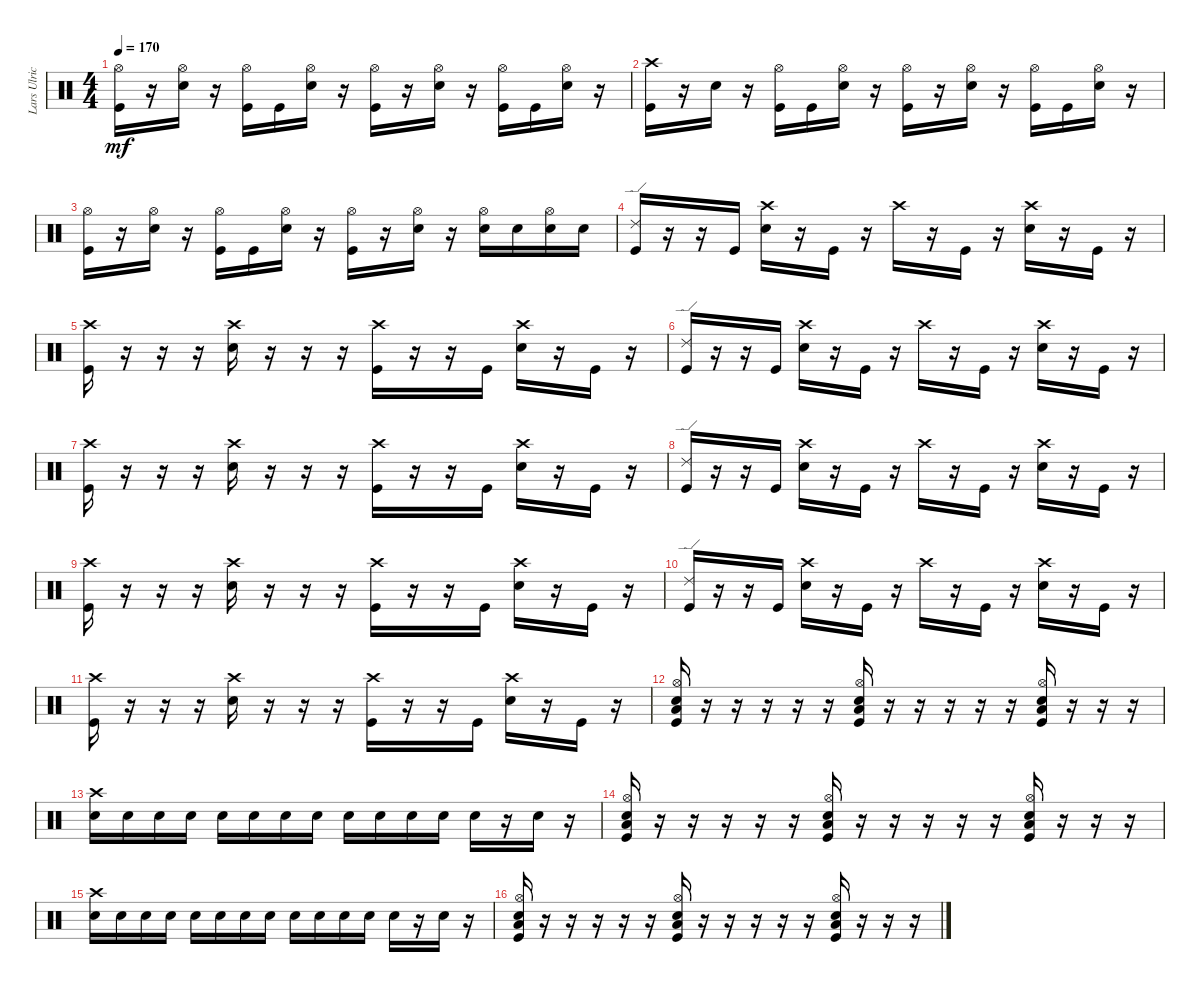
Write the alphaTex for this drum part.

\track ("Lars Ulrich" "Lars Ulric") {instrument percussion}
\staff {score}
\articulation defaults
\ts (4 4)
\tempo 170
\clef neutral
\ks c
("Kick (hit)" "Hi-Hat (open)").16{dy mf} r.16 ("Snare (hit) 2" "Hi-Hat (open)").16 r.16 ("Hi-Hat (open)" "Kick (hit)").16 "Kick (hit)".16 ("Snare (hit) 2" "Hi-Hat (open)").16 r.16 ("Hi-Hat (open)" "Kick (hit)").16 r.16 ("Snare (hit) 2" "Hi-Hat (open)").16 r.16 ("Hi-Hat (open)" "Kick (hit)").16 "Kick (hit)".16 ("Hi-Hat (open)" "Snare (hit) 2").16 r.16 |
("Kick (hit)" "Crash high (hit)").16 r.16 "Snare (hit) 2".16 r.16 ("Hi-Hat (open)" "Kick (hit)").16 "Kick (hit)".16 ("Snare (hit) 2" "Hi-Hat (open)").16 r.16 ("Hi-Hat (open)" "Kick (hit)").16 r.16 ("Snare (hit) 2" "Hi-Hat (open)").16 r.16 ("Hi-Hat (open)" "Kick (hit)").16 "Kick (hit)".16 ("Hi-Hat (open)" "Snare (hit) 2").16 r.16 |
("Kick (hit)" "Hi-Hat (open)").16 r.16 ("Snare (hit) 2" "Hi-Hat (open)").16 r.16 ("Hi-Hat (open)" "Kick (hit)").16 "Kick (hit)".16 ("Snare (hit) 2" "Hi-Hat (open)").16 r.16 ("Hi-Hat (open)" "Kick (hit)").16 r.16 ("Snare (hit) 2" "Hi-Hat (open)").16 r.16 ("Hi-Hat (open)" "Snare (hit) 2").16 "Snare (hit) 2".16 ("Hi-Hat (open)" "Snare (hit) 2").16 "Snare (hit) 2".16 |
("Kick (hit)" "Ride (edge) 2").16 r.16 r.16 "Kick (hit)".16 ("Crash high (hit)" "Snare (hit) 2").16 r.16 "Kick (hit)".16 r.16 "Crash high (hit)".16 r.16 "Kick (hit)".16 r.16 ("Crash high (hit)" "Snare (hit) 2").16 r.16 "Kick (hit)".16 r.16 |
("Kick (hit)" "Crash high (hit)").16 r.16 r.16 r.16 ("Crash high (hit)" "Snare (hit) 2").16 r.16 r.16 r.16 ("Kick (hit)" "Crash high (hit)").16 r.16 r.16 "Kick (hit)".16 ("Crash high (hit)" "Snare (hit) 2").16 r.16 "Kick (hit)".16 r.16 |
("Kick (hit)" "Ride (edge) 2").16 r.16 r.16 "Kick (hit)".16 ("Crash high (hit)" "Snare (hit) 2").16 r.16 "Kick (hit)".16 r.16 "Crash high (hit)".16 r.16 "Kick (hit)".16 r.16 ("Crash high (hit)" "Snare (hit) 2").16 r.16 "Kick (hit)".16 r.16 |
("Kick (hit)" "Crash high (hit)").16 r.16 r.16 r.16 ("Crash high (hit)" "Snare (hit) 2").16 r.16 r.16 r.16 ("Kick (hit)" "Crash high (hit)").16 r.16 r.16 "Kick (hit)".16 ("Crash high (hit)" "Snare (hit) 2").16 r.16 "Kick (hit)".16 r.16 |
("Kick (hit)" "Ride (edge) 2").16 r.16 r.16 "Kick (hit)".16 ("Crash high (hit)" "Snare (hit) 2").16 r.16 "Kick (hit)".16 r.16 "Crash high (hit)".16 r.16 "Kick (hit)".16 r.16 ("Crash high (hit)" "Snare (hit) 2").16 r.16 "Kick (hit)".16 r.16 |
("Kick (hit)" "Crash high (hit)").16 r.16 r.16 r.16 ("Crash high (hit)" "Snare (hit) 2").16 r.16 r.16 r.16 ("Kick (hit)" "Crash high (hit)").16 r.16 r.16 "Kick (hit)".16 ("Crash high (hit)" "Snare (hit) 2").16 r.16 "Kick (hit)".16 r.16 |
("Kick (hit)" "Ride (edge) 2").16 r.16 r.16 "Kick (hit)".16 ("Crash high (hit)" "Snare (hit) 2").16 r.16 "Kick (hit)".16 r.16 "Crash high (hit)".16 r.16 "Kick (hit)".16 r.16 ("Crash high (hit)" "Snare (hit) 2").16 r.16 "Kick (hit)".16 r.16 |
("Kick (hit)" "Crash high (hit)").16 r.16 r.16 r.16 ("Crash high (hit)" "Snare (hit) 2").16 r.16 r.16 r.16 ("Kick (hit)" "Crash high (hit)").16 r.16 r.16 "Kick (hit)".16 ("Crash high (hit)" "Snare (hit) 2").16 r.16 "Kick (hit)".16 r.16 |
("Snare (hit) 2" "Kick (hit)" "Low Floor Tom (hit)" "Hi-Hat (open)").16 r.16 r.16 r.16 r.16 r.16 ("Snare (hit) 2" "Low Floor Tom (hit)" "Kick (hit)" "Hi-Hat (open)").16 r.16 r.16 r.16 r.16 r.16 ("Snare (hit) 2" "Kick (hit)" "Low Floor Tom (hit)" "Hi-Hat (open)").16 r.16 r.16 r.16 |
("Snare (hit) 2" "Crash high (hit)").16 "Snare (hit) 2".16 "Snare (hit) 2".16 "Snare (hit) 2".16 "Snare (hit) 2".16 "Snare (hit) 2".16 "Snare (hit) 2".16 "Snare (hit) 2".16 "Snare (hit) 2".16 "Snare (hit) 2".16 "Snare (hit) 2".16 "Snare (hit) 2".16 "Snare (hit) 2".16 r.16 "Snare (hit) 2".16 r.16 |
("Snare (hit) 2" "Kick (hit)" "Low Floor Tom (hit)" "Hi-Hat (open)").16 r.16 r.16 r.16 r.16 r.16 ("Snare (hit) 2" "Low Floor Tom (hit)" "Kick (hit)" "Hi-Hat (open)").16 r.16 r.16 r.16 r.16 r.16 ("Snare (hit) 2" "Kick (hit)" "Low Floor Tom (hit)" "Hi-Hat (open)").16 r.16 r.16 r.16 |
("Snare (hit) 2" "Crash high (hit)").16 "Snare (hit) 2".16 "Snare (hit) 2".16 "Snare (hit) 2".16 "Snare (hit) 2".16 "Snare (hit) 2".16 "Snare (hit) 2".16 "Snare (hit) 2".16 "Snare (hit) 2".16 "Snare (hit) 2".16 "Snare (hit) 2".16 "Snare (hit) 2".16 "Snare (hit) 2".16 r.16 "Snare (hit) 2".16 r.16 |
("Snare (hit) 2" "Kick (hit)" "Low Floor Tom (hit)" "Hi-Hat (open)").16 r.16 r.16 r.16 r.16 r.16 ("Snare (hit) 2" "Low Floor Tom (hit)" "Kick (hit)" "Hi-Hat (open)").16 r.16 r.16 r.16 r.16 r.16 ("Snare (hit) 2" "Kick (hit)" "Low Floor Tom (hit)" "Hi-Hat (open)").16 r.16 r.16 r.16
